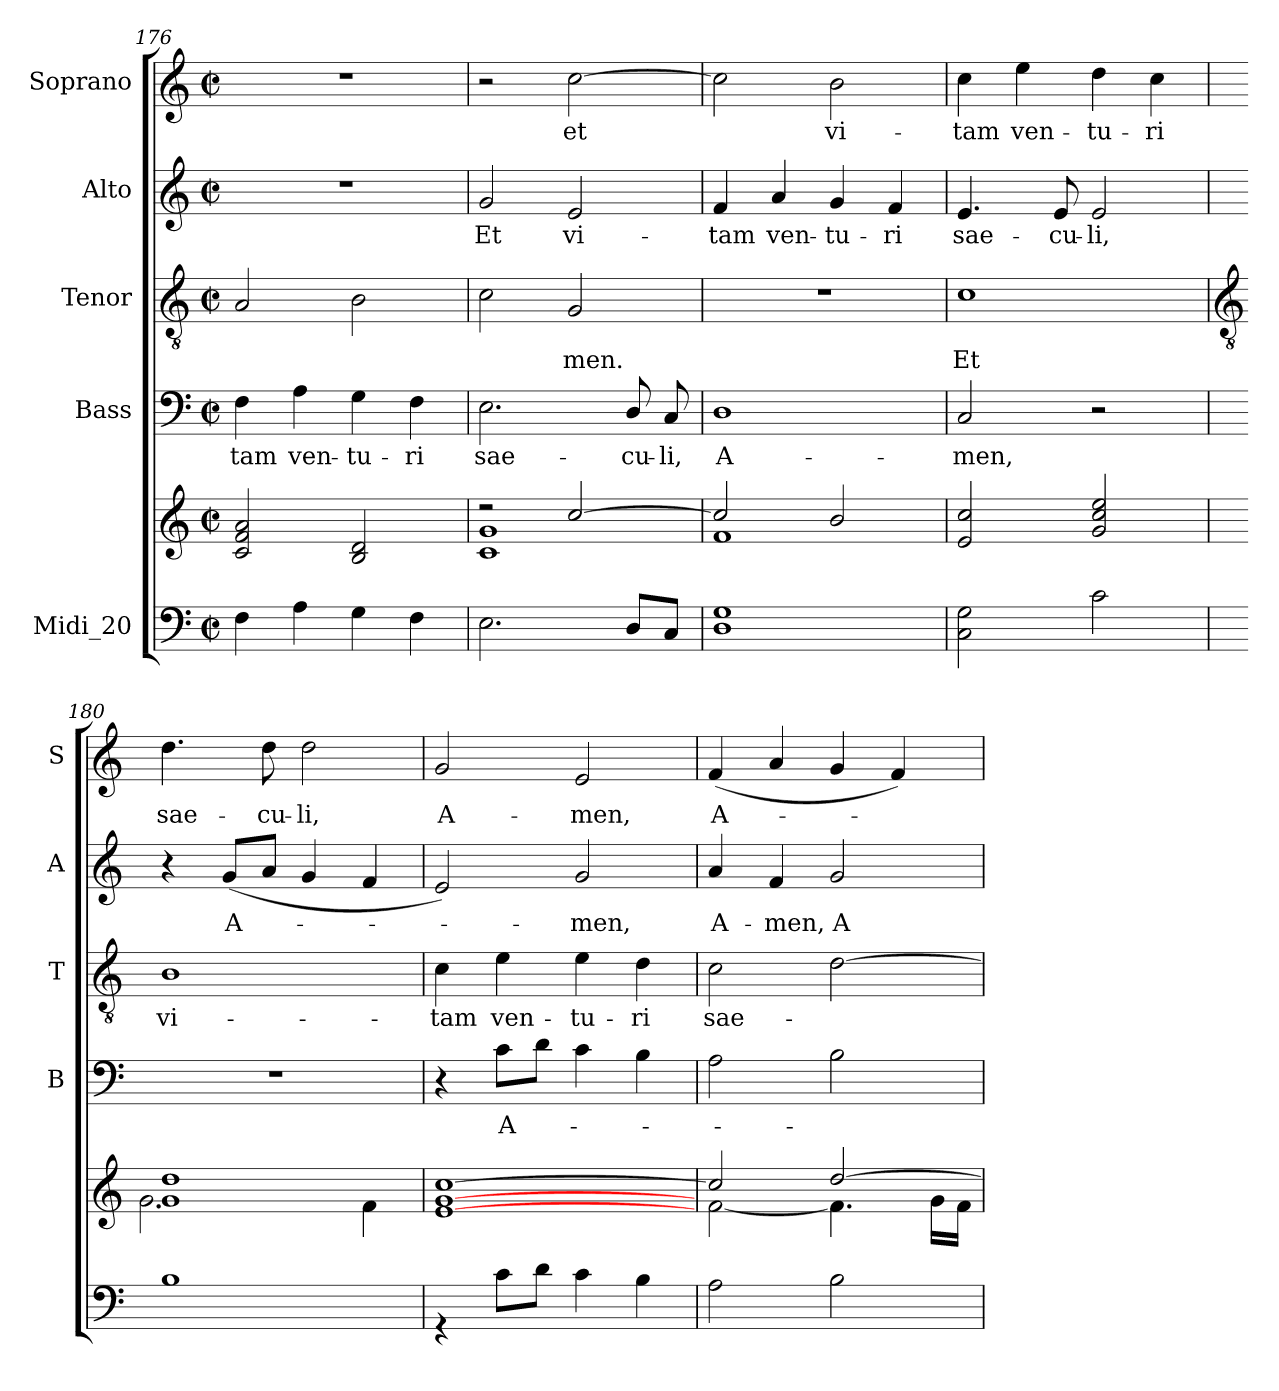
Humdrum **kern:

**kern	**kern	**kern	**text	**kern	**text	**kern	**text	**kern	**text
*part5	*part5	*part4	*part4	*part3	*part3	*part2	*part2	*part1	*part1
*staff6	*staff5	*staff4	*staff4	*staff3	*staff3	*staff2	*staff2	*staff1	*staff1
*I"Midi_20	*	*I"Bass	*	*I"Tenor	*	*I"Alto	*	*I"Soprano	*
*	*	*I'B	*	*I'T	*	*I'A	*	*I'S	*
*clefF4	*clefG2	*clefF4	*	*clefGv2	*	*clefG2	*	*clefG2	*
*k[]	*k[]	*k[]	*	*k[]	*	*k[]	*	*k[]	*
*C:	*C:	*C:	*	*C:	*	*C:	*	*C:	*
*M2/2	*M2/2	*M2/2	*	*M2/2	*	*M2/2	*	*M2/2	*
*met(c|)	*met(c|)	*met(c|)	*	*met(c|)	*	*met(c|)	*	*met(c|)	*
=176	=176	=176	=176	=176	=176	=176	=176	=176	=176
*	*^	*	*	*	*	*	*	*	*
!	!	!	!	!LO:LY:b	!	!	!	!	!	!
4F	2c/ 2f/ 2a/	1ryy	4F	-tam	2A	.	1r	.	1r	.
!	!	!	!	!LO:LY:b	!	!	!	!	!	!
4A	.	.	4A	ven-	.	.	.	.	.	.
!	!	!	!	!LO:LY:b	!	!	!	!	!	!
4G	2B/ 2d/	.	4G	-tu-	2B	.	.	.	.	.
!	!	!	!	!LO:LY:b	!	!	!	!	!	!
4F	.	.	4F	-ri	.	.	.	.	.	.
=177	=177	=177	=177	=177	=177	=177	=177	=177	=177	=177
!	!	!	!	!LO:LY:b	!	!	!	!LO:LY:b	!	!
2.E	2r	1c\ 1g\	2.E	sae-	2c	.	2g	Et	2r	.
!	!	!	!	!	!	!LO:LY:b	!	!LO:LY:b	!	!LO:LY:b
.	[2cc/	.	.	.	2G	men.	2e	vi-	[2cc	et
!	!	!	!	!LO:LY:b	!	!	!	!	!	!
8DL	.	.	8D/	-cu-	.	.	.	.	.	.
!	!	!	!	!LO:LY:b	!	!	!	!	!	!
8CJ	.	.	8C	-li,	.	.	.	.	.	.
=178	=178	=178	=178	=178	=178	=178	=178	=178	=178	=178
!	!	!	!	!LO:LY:b	!	!	!	!LO:LY:b	!	!
1D 1G	2cc/]	1f\	1D	A-	1r	.	4f	-tam	2cc]	.
!	!	!	!	!	!	!	!	!LO:LY:b	!	!
.	.	.	.	.	.	.	4a	ven-	.	.
!	!	!	!	!	!	!	!	!LO:LY:b	!	!LO:LY:b
.	2b/	.	.	.	.	.	4g	-tu-	2b	vi-
!	!	!	!	!	!	!	!	!LO:LY:b	!	!
.	.	.	.	.	.	.	4f	-ri	.	.
=179	=179	=179	=179	=179	=179	=179	=179	=179	=179	=179
!	!	!	!	!LO:LY:b	!	!LO:LY:b	!	!LO:LY:b	!	!LO:LY:b
2C 2G	2e/ 2cc/	1ryy	2C	-men,	1c	Et	4.e	sae-	4cc	-tam
!	!	!	!	!	!	!	!	!	!	!LO:LY:b
.	.	.	.	.	.	.	.	.	4ee	ven-
!	!	!	!	!	!	!	!	!LO:LY:b	!	!
.	.	.	.	.	.	.	8e	-cu-	.	.
!	!	!	!	!	!	!	!	!LO:LY:b	!	!LO:LY:b
2c	2g/ 2cc/ 2ee/	.	2r	.	.	.	2e	-li,	4dd	-tu-
!	!	!	!	!	!	!	!	!	!	!LO:LY:b
.	.	.	.	.	.	.	.	.	4cc	-ri
!!LO:LB:g=z
=180	=180	=180	=180	=180	=180	=180	=180	=180	=180	=180
*	*	*	*	*	*clefGv2	*	*	*	*	*
*^	*	*	*	*	*	*	*	*	*	*
!	!	!	!	!	!	!	!LO:LY:b	!	!	!	!LO:LY:b
1ryy	1B\	1g/ 1dd/	2.g\	1r	.	1B	vi-	4r	.	4.dd	sae-
!	!	!	!	!	!	!	!	!	!LO:LY:b	!	!
.	.	.	.	.	.	.	.	(<8gL	A-	.	.
!	!	!	!	!	!	!	!	!	!	!	!LO:LY:b
.	.	.	.	.	.	.	.	8aJ	.	8dd	-cu-
!	!	!	!	!	!	!	!	!	!	!	!LO:LY:b
.	.	.	.	.	.	.	.	4g	.	2dd	-li,
.	.	.	4f\	.	.	.	.	4f	.	.	.
=181	=181	=181	=181	=181	=181	=181	=181	=181	=181	=181	=181
!	!	!	!	!	!	!	!LO:LY:b	!	!	!	!LO:LY:b
1ryy	4r	[1e/ [1g/ [1cc/	1ryy	4r	.	4c	-tam	2e)	.	2g	A-
!	!	!	!	!	!LO:LY:b	!	!LO:LY:b	!	!	!	!
.	8c\L	.	.	8cL	A-	4e	ven-	.	.	.	.
.	8d\J	.	.	8dJ	.	.	.	.	.	.	.
!	!	!	!	!	!	!	!LO:LY:b	!	!LO:LY:b	!	!LO:LY:b
.	4c\	.	.	4c	.	4e	-tu-	2g	men,	2e	-men,
!	!	!	!	!	!	!	!LO:LY:b	!	!	!	!
.	4B\	.	.	4B	.	4d	-ri	.	.	.	.
=182	=182	=182	=182	=182	=182	=182	=182	=182	=182	=182	=182
!	!	!	!	!	!	!	!LO:LY:b	!	!LO:LY:b	!	!LO:LY:b
1ryy	2A\	2cc/]	[2f\	2A	.	2c	sae-	4a	A-	(<4f	A-
!	!	!	!	!	!	!	!	!	!LO:LY:b	!	!
.	.	.	.	.	.	.	.	4f	-men,	4a	.
!	!	!	!	!	!	!	!	!	!LO:LY:b	!	!
.	2B\	[2dd/	4.f\]	2B	.	[2d	.	2g	A-	4g	.
.	.	.	.	.	.	.	.	.	.	4f)	.
.	.	.	16g\LL	.	.	.	.	.	.	.	.
.	.	.	16f\JJ	.	.	.	.	.	.	.	.
*v	*v	*	*	*	*	*	*	*	*	*	*
*	*v	*v	*	*	*	*	*	*	*	*
=	=	=	=	=	=	=	=	=	=
*-	*-	*-	*-	*-	*-	*-	*-	*-	*-
